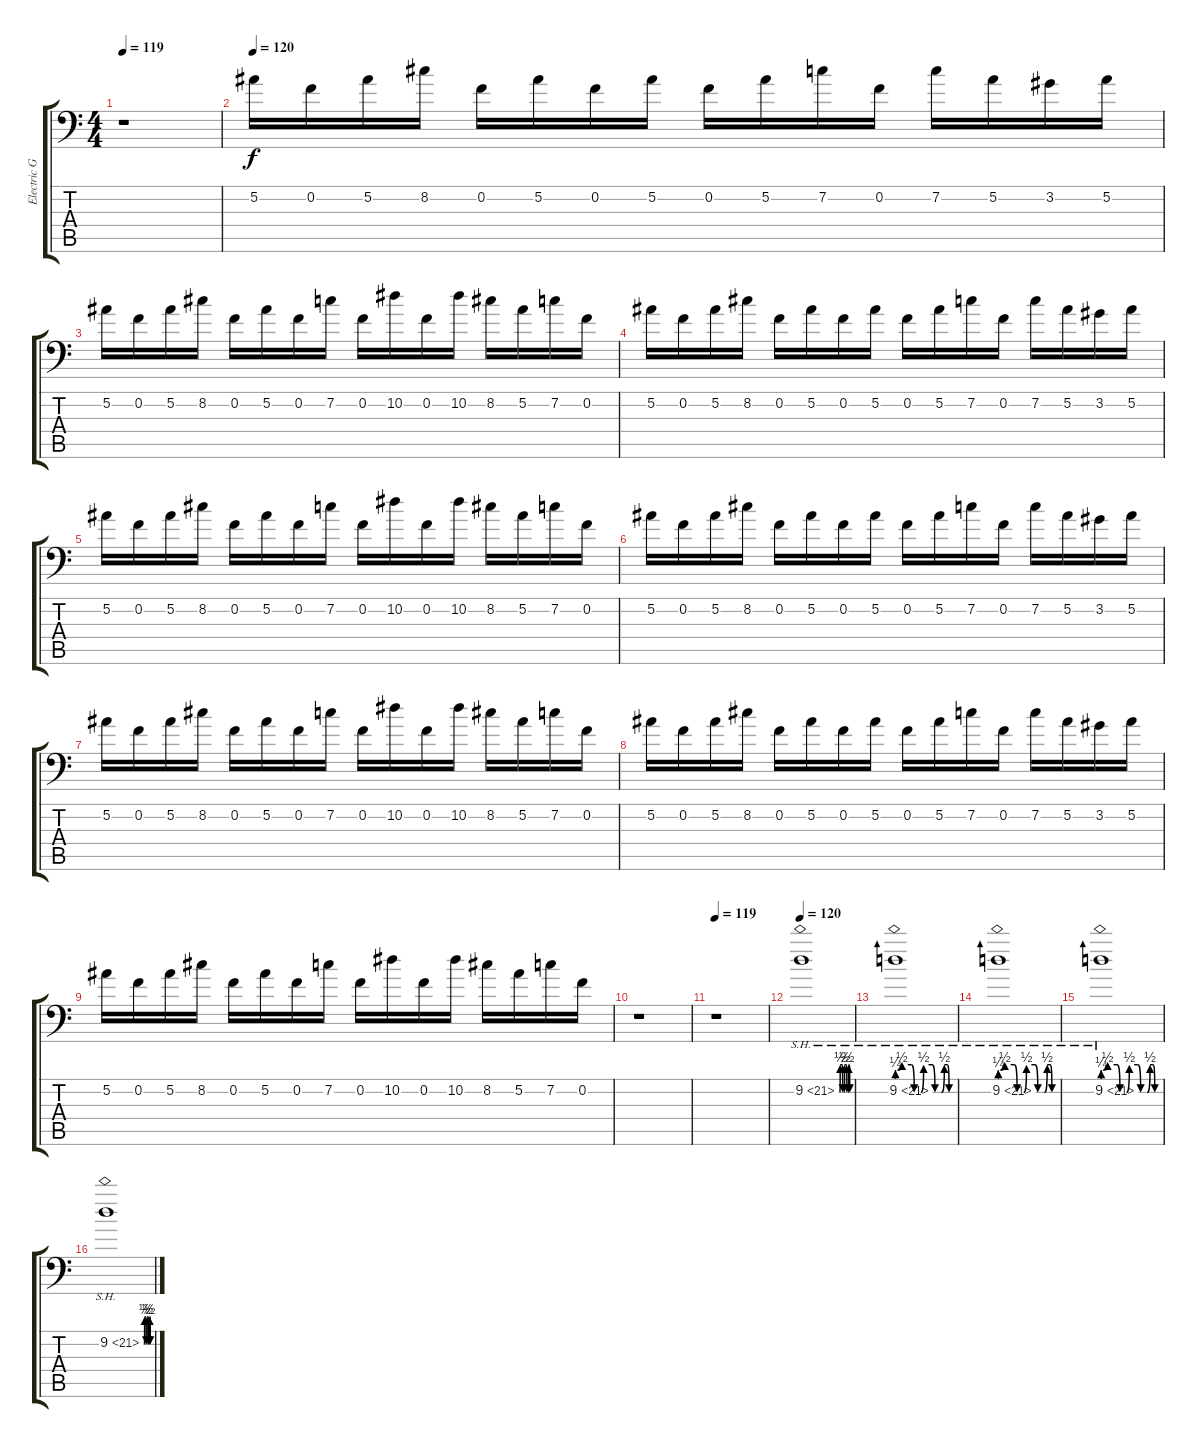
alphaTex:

\track ("Electric Guitar 1" "Electric G") {instrument distortionguitar}
\staff {score tabs}
\tuning (Bb3 F3 Db3 Ab2 Eb2 Bb1) {hide}
\ts (4 4)
\tempo 119
\clef f4
\ks c
r.1{dy f} |
\tempo 120
5.2.16 0.2.16 5.2.16 8.2.16 0.2.16 5.2.16 0.2.16 5.2.16 0.2.16 5.2.16 7.2.16 0.2.16 7.2.16 5.2.16 3.2.16 5.2.16 |
5.2.16 0.2.16 5.2.16 8.2.16 0.2.16 5.2.16 0.2.16 7.2.16 0.2.16 10.2.16 0.2.16 10.2.16 8.2.16 5.2.16 7.2.16 0.2.16 |
5.2.16 0.2.16 5.2.16 8.2.16 0.2.16 5.2.16 0.2.16 5.2.16 0.2.16 5.2.16 7.2.16 0.2.16 7.2.16 5.2.16 3.2.16 5.2.16 |
5.2.16 0.2.16 5.2.16 8.2.16 0.2.16 5.2.16 0.2.16 7.2.16 0.2.16 10.2.16 0.2.16 10.2.16 8.2.16 5.2.16 7.2.16 0.2.16 |
5.2.16 0.2.16 5.2.16 8.2.16 0.2.16 5.2.16 0.2.16 5.2.16 0.2.16 5.2.16 7.2.16 0.2.16 7.2.16 5.2.16 3.2.16 5.2.16 |
5.2.16 0.2.16 5.2.16 8.2.16 0.2.16 5.2.16 0.2.16 7.2.16 0.2.16 10.2.16 0.2.16 10.2.16 8.2.16 5.2.16 7.2.16 0.2.16 |
5.2.16 0.2.16 5.2.16 8.2.16 0.2.16 5.2.16 0.2.16 5.2.16 0.2.16 5.2.16 7.2.16 0.2.16 7.2.16 5.2.16 3.2.16 5.2.16 |
5.2.16 0.2.16 5.2.16 8.2.16 0.2.16 5.2.16 0.2.16 7.2.16 0.2.16 10.2.16 0.2.16 10.2.16 8.2.16 5.2.16 7.2.16 0.2.16 |
r.1 |
\tempo 119
r.1 |
\tempo 120
9.2{be (custom 0 0 3 0 5 2 15 2 18 0 25 0 28 2 37 2 40 0 47 0 49 2 53 2 55 0 60 0) sh 12}.1{volume 13 balance 8} |
9.2{be (custom 0 1 5 2 15 2 18 0 25 0 28 2 37 2 40 0 47 0 50 2 53 2 55 0 60 0) sh 12}.1{volume 13 balance 8} |
9.2{be (custom 0 1 5 2 15 2 18 0 25 0 28 2 37 2 40 0 47 0 50 2 53 2 55 0 60 0) sh 12}.1{volume 13 balance 8} |
9.2{be (custom 0 1 5 2 15 2 18 0 25 0 28 2 37 2 40 0 47 0 50 2 53 2 55 0 60 0) sh 12}.1{volume 10 balance 8} |
9.2{be (custom 0 0 3 0 5 2 15 2 18 0 25 0 28 2 37 2 40 0 47 0 49 2 53 2 55 0 60 0) sh 12}.1{volume 13 balance 8}
